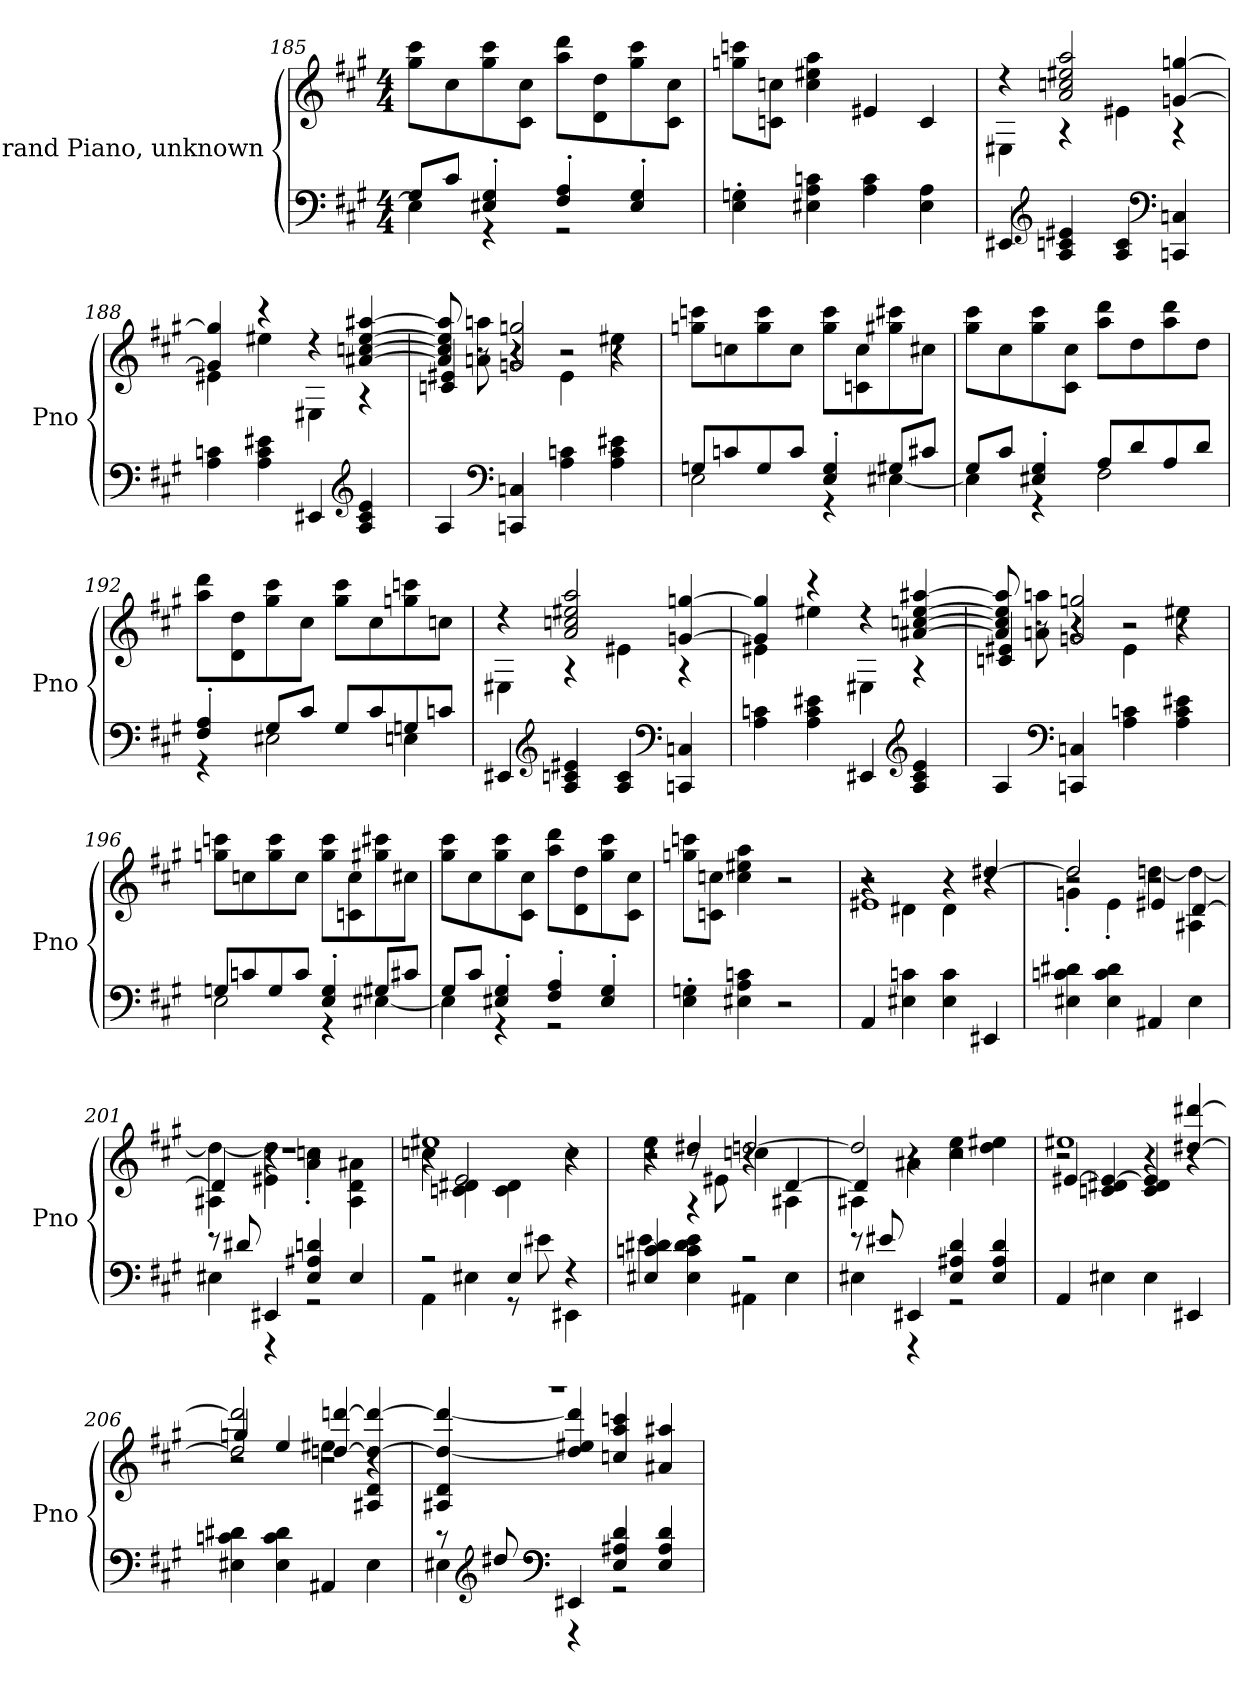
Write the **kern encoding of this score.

**kern	**kern
*part1	*part1
*staff2	*staff1
*I"Grand Piano, unknown	*
*I'Pno	*
!!LO:LB:g=z
*clefF4	*clefG2
*k[f#c#g#]	*k[f#c#g#]
*M4/4	*M4/4
=185	=185
*^	*
8G#/L	4E#\]	8gg#\ 8ccc#\L
8c#/J	.	8cc#\
4E#X/' 4G#/'	4r	8gg#\ 8ccc#\
.	.	8c#\ 8cc#\J
4F#/' 4A/'	2r	8aa\ 8ddd\L
.	.	8d\ 8dd\
4E#/' 4G#/'	.	8gg#\ 8ccc#\
.	.	8c#\ 8cc#\J
*v	*v	*
=186	=186
4E\' 4Gn\'	8ggn\ 8cccn\L
.	8cn\ 8ccn\J
4E#X\ 4A\ 4cn\	4cc\ 4ee#X\ 4aa\
4A\ 4c\	4e#X/
4E#\ 4A\	4c/
=187	=187
*	*^
4EE#X/	4r	4E#X\
*clefG2	*	*
4A/ 4cn/ 4e#X/	2a/ 2ccn/ 2ee#X/ 2aa/	4r
4A/ 4c/	.	4e#X\
*clefF4	*	*
4CCn/ 4Cn/	[4gn/ [4ggn/	4r
=188	=188	=188
4A\ 4cn\	4g/] 4gg/]	4e#X\
4A\ 4c\ 4e#X\	4r	4ee#X\
4EE#X/	4r	4E#X\
*clefG2	*	*
4A/ 4c/ 4e#/	[4a#X/ [4ccn/ [4ee#/ [4aa#X/	4r
!!LO:PB:g=z
=189	=189	=189
*	*	*^
4A/	8a#/] 8cc/] 8ee#/] 8aa#/]	8r	4cn/ 4e#X/
.	8r	8an\ 8aan\	.
*clefF4	*	*	*
4CCn/ 4Cn/	2gn/ 2ggn/	4r	4r
4A\ 4cn\	.	4e#\	2r
4A\ 4c\ 4e#X\	4r	4ee#X\	.
*	*v	*v	*v
=190	=190
*^	*
8Gn/L	2E\	8ggn\ 8cccn\L
8cn/	.	8ccn\
8G/	.	8gg\ 8ccc\
8c/J	.	8cc\J
4E/' 4G/'	4r	8gg\ 8ccc\L
.	.	8cn\ 8cc\
8G#X/L	[4E#X\	8gg#X\ 8ccc#X\
8c#X/J	.	8cc#X\J
=191	=191	=191
8G#/L	4E#\]	8gg#\ 8ccc#\L
8c#/J	.	8cc#\
4E#X/' 4G#/'	4r	8gg#\ 8ccc#\
.	.	8c#\ 8cc#\J
8A/L	2F#\	8aa\ 8ddd\L
8d/	.	8dd\
8A/	.	8aa\ 8ddd\
8d/J	.	8dd\J
=192	=192	=192
4F#/' 4A/'	4r	8aa\ 8ddd\L
.	.	8d\ 8dd\
8G#/L	2E#X\	8gg#\ 8ccc#\
8c#/J	.	8cc#\J
8G#/L	.	8gg#\ 8ccc#\L
8c#/	.	8cc#\
8Gn/	4En\	8ggn\ 8cccn\
8cn/J	.	8ccn\J
*v	*v	*
!!LO:LB:g=z
=193	=193
*	*^
4EE#X/	4r	4E#X\
*clefG2	*	*
4A/ 4cn/ 4e#X/	2a/ 2ccn/ 2ee#X/ 2aa/	4r
4A/ 4c/	.	4e#X\
*clefF4	*	*
4CCn/ 4Cn/	[4gn/ [4ggn/	4r
=194	=194	=194
4A\ 4cn\	4g/] 4gg/]	4e#X\
4A\ 4c\ 4e#X\	4r	4ee#X\
4EE#X/	4r	4E#X\
*clefG2	*	*
4A/ 4c/ 4e#/	[4a#X/ [4ccn/ [4ee#/ [4aa#X/	4r
=195	=195	=195
*	*	*^
4A/	8a#/] 8cc/] 8ee#/] 8aa#/]	8r	4cn/ 4e#X/
.	8r	8an\ 8aan\	.
*clefF4	*	*	*
4CCn/ 4Cn/	2gn/ 2ggn/	4r	4r
4A\ 4cn\	.	4e#\	2r
4A\ 4c\ 4e#X\	4r	4ee#X\	.
*	*v	*v	*v
=196	=196
*^	*
8Gn/L	2E\	8ggn\ 8cccn\L
8cn/	.	8ccn\
8G/	.	8gg\ 8ccc\
8c/J	.	8cc\J
4E/' 4G/'	4r	8gg\ 8ccc\L
.	.	8cn\ 8cc\
8G#X/L	[4E#X\	8gg#X\ 8ccc#X\
8c#X/J	.	8cc#X\J
!!LO:LB:g=z
=197	=197	=197
8G#/L	4E#\]	8gg#\ 8ccc#\L
8c#/J	.	8cc#\
4E#X/' 4G#/'	4r	8gg#\ 8ccc#\
.	.	8c#\ 8cc#\J
4F#/' 4A/'	2r	8aa\ 8ddd\L
.	.	8d\ 8dd\
4E#/' 4G#/'	.	8gg#\ 8ccc#\
.	.	8c#\ 8cc#\J
*v	*v	*
=198	=198
4E\' 4Gn\'	8ggn\ 8cccn\L
.	8cn\ 8ccn\J
4E#X\ 4A\ 4cn\	4cc\ 4ee#X\ 4aa\
2r	2r
=199	=199
*	*^
*	*	*^
4AA/	2r	4r	1e#X
4E#X\ 4cn\	.	4d#X\	.
4E#\ 4c\	4r	4d#\	.
4EE#X/	[4dd#X/	4r	.
=200	=200	=200	=200
4E#X\ 4cn\ 4d#X\	2dd#/]	4gn'\	2r
4E#\ 4c\ 4d#\	.	4e'\	.
4AA#X/	2r	[4ddn\	4e#X/
4E#\	.	4A#X\ 4dd\_	[4d/
=201	=201	=201	=201
*^	*	*	*
8r	4E#X\	1r	4A#X\ 4dd\_	4d/]
8d#X/	.	.	.	.
4EE#X/	4r	.	4e#X\ 4dd\]	4r
4E#/ 4A#X/ 4dn/	2r	.	4a\' 4ccn\'	2r
4E#/	.	.	4A#\ 4d\ 4a#X\	.
!!LO:LB:g=z	!!	!!
=202	=202	=202	=202	=202
2r	4AA\	1ee#X	4ccn\	4r
.	4E#X\	.	4cn\ 4d#X\	2e/
4E#/	8r	.	4c\ 4d#\	.
.	8e#X\	.	.	.
4r	4EE#X\	.	4cc\	4r
=203	=203	=203	=203	=203
4E#X/ 4cn/ 4d#X/	[4e\	4r	4ee\	2r
4r	4E#\ 4c\ 4d#\ 4e\]	4dd#X/	8r	.
.	.	.	8e#X\	.
2r	4AA#X\	[2ddn/	4ccn\	4r
.	4E#\	.	4A#X\	[4d/
=204	=204	=204	=204	=204
8r	4E#X\	2dd/]	4A#X\	4d/]
8e#X/	.	.	.	.
4EE#X/	4r	.	4a#X\	4r
4E#/ 4A#X/ 4d/	2r	2r	4cc#\ 4ee\	2r
4E#/ 4A#/ 4d/	.	.	4dd\ 4ee#X\	.
*v	*v	*	*	*
=205	=205	=205	=205
4AA/	2r	1ee#X	[4e#X/
4E#X\	.	.	4cn/ 4d#X/ 4e#/_
4E#\	4r	.	4c/ 4d#/ 4e#/]
4EE#X/	[4dd#X/ [4ddd#X/	.	4r
!!LO:LB:g=z	!!	!!
=206	=206	=206	=206
4E#X\ 4cn\ 4d#X\	2dd#/] 2ddd#/]	2r	4ggn/
4E#\ 4c\ 4d#\	.	.	4ee/
4AA#X/	2r	4ee#X\	[4ddn/ [4dddn/
4E#\	.	4r	4A#X/ 4d/ 4dd/_ 4ddd/_
*	*	*v	*v
=207	=207	=207
*^	*	*
8r	4E#X\	1r	4A#X/ 4d/ 4dd/_ 4ddd/_
*clefG2	*	*	*
8dd#X/	.	.	.
*clefF4	*	*	*
4EE#X/	4r	.	4dd/] 4ee#X/ 4ddd/]
4E#/ 4A#X/ 4d/	2r	.	4ccn/ 4aa/ 4cccn/
4E#/ 4A#/ 4d/	.	.	4a#X/ 4aa#X/
*v	*v	*	*
*	*v	*v
=	=
*-	*-
